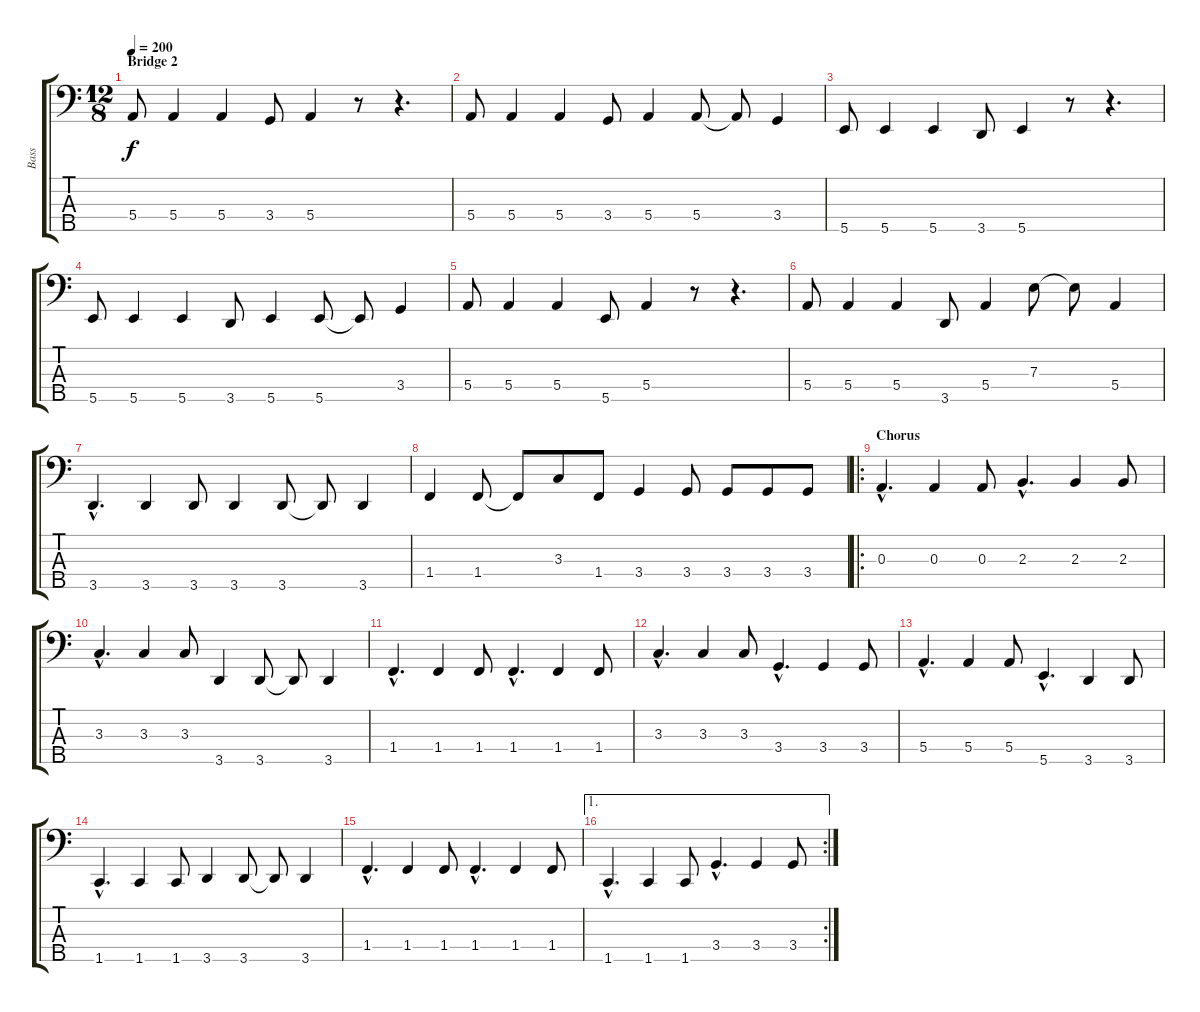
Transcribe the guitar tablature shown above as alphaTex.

\track ("Bass" "Bass") {instrument electricbassfinger}
\staff {score tabs}
\tuning (G2 D2 A1 E1 B0) {hide}
\ts (12 8)
\section ("" "Bridge 2")
\tempo 200
\clef f4
\ks c
5.4.8{dy f} 5.4.4 5.4.4 3.4.8 5.4.4 r.8 r.4{d} |
5.4.8 5.4.4 5.4.4 3.4.8 5.4.4 5.4.8 5.4{t}.8 3.4.4 |
5.5.8 5.5.4 5.5.4 3.5.8 5.5.4 r.8 r.4{d} |
5.5.8 5.5.4 5.5.4 3.5.8 5.5.4 5.5.8 5.5{t}.8 3.4.4 |
5.4.8 5.4.4 5.4.4 5.5.8 5.4.4 r.8 r.4{d} |
5.4.8 5.4.4 5.4.4 3.5.8 5.4.4 7.3.8 7.3{t}.8 5.4.4 |
3.5{hac}.4{d} 3.5.4 3.5.8 3.5.4 3.5.8 3.5{t}.8 3.5.4 |
1.4.4 1.4.8 1.4{t}.8 3.3.8 1.4.8 3.4.4 3.4.8 3.4.8 3.4.8 3.4.8 |
\ro
\section ("" "Chorus")
0.3{hac}.4{d} 0.3.4 0.3.8 2.3{hac}.4{d} 2.3.4 2.3.8 |
3.3{hac}.4{d} 3.3.4 3.3.8 3.5.4 3.5.8 3.5{t}.8 3.5.4 |
1.4{hac}.4{d} 1.4.4 1.4.8 1.4{hac}.4{d} 1.4.4 1.4.8 |
3.3{hac}.4{d} 3.3.4 3.3.8 3.4{hac}.4{d} 3.4.4 3.4.8 |
5.4{hac}.4{d} 5.4.4 5.4.8 5.5{hac}.4{d} 3.5.4 3.5.8 |
1.5{hac}.4{d} 1.5.4 1.5.8 3.5.4 3.5.8 3.5{t}.8 3.5.4 |
1.4{hac}.4{d} 1.4.4 1.4.8 1.4{hac}.4{d} 1.4.4 1.4.8 |
\ae 1
\rc 2
1.5{hac}.4{d} 1.5.4 1.5.8 3.4{hac}.4{d} 3.4.4 3.4.8
